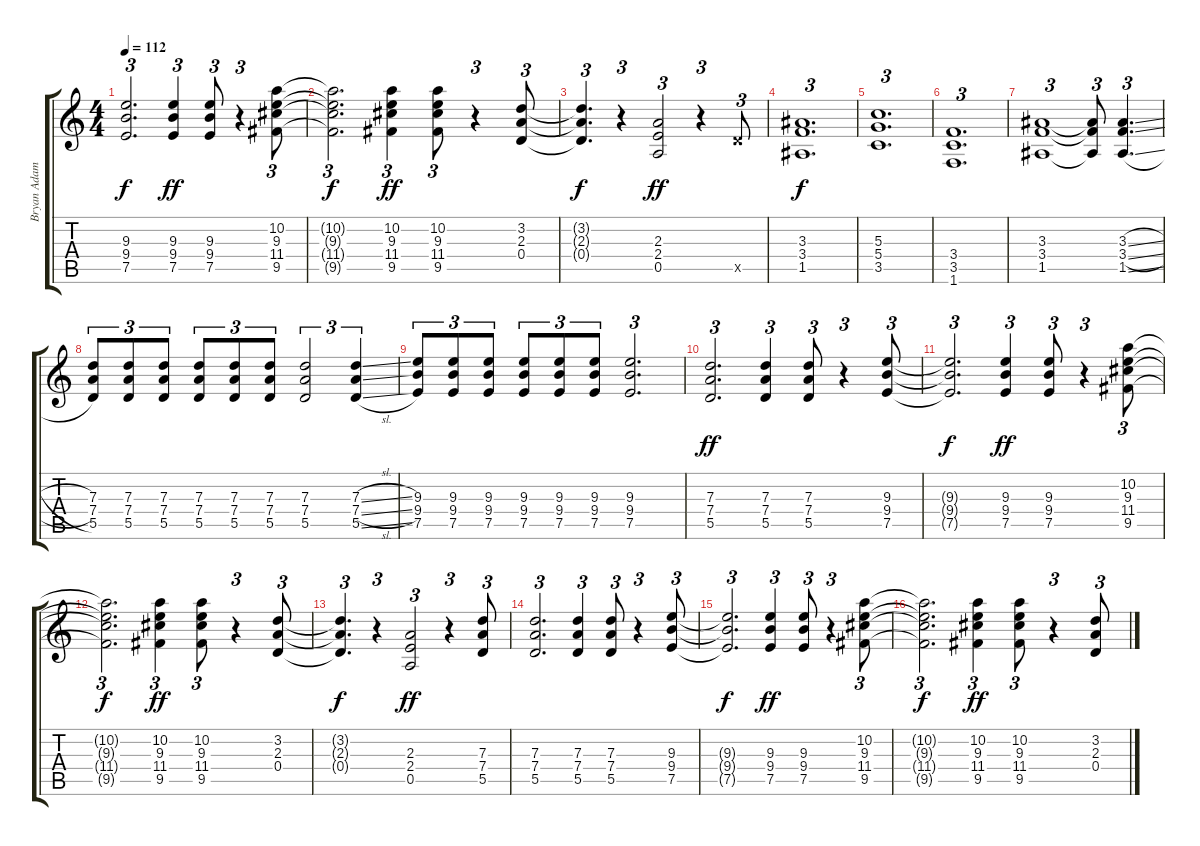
\track ("Bryan Adams Guitar" "Bryan Adam") {instrument overdrivenguitar}
\staff {score tabs}
\tuning (E4 B3 G3 D3 A2 E2) {hide}
\ts (4 4)
\tempo 112
\clef g2
\ks c
(9.3{t} 9.4{t} 7.5{t}).2{d tu (3 2) dy f} (9.3 9.4 7.5).4{tu (3 2) dy ff} (9.3 9.4 7.5).8{tu (3 2)} r.4{tu (3 2)} (10.2 9.3 11.4 9.5).8{tu (3 2)} |
(10.2{t} 9.3{t} 11.4{t} 9.5{t}).2{d tu (3 2) dy f} (10.2 9.3 11.4 9.5).4{tu (3 2) dy ff} (10.2 9.3 11.4 9.5).8{tu (3 2)} r.4{tu (3 2)} (3.2 2.3 0.4).8{tu (3 2)} |
(3.2{t} 2.3{t} 0.4{t}).4{d tu (3 2) dy f} r.4{tu (3 2)} (2.3 2.4 0.5).2{tu (3 2) dy ff} r.4{tu (3 2)} 5.5{x}.8{tu (3 2)} |
(3.3 3.4 1.5).1{d tu (3 2) dy f} |
(5.3 5.4 3.5).1{d tu (3 2)} |
(3.4 3.5 1.6).1{d tu (3 2)} |
(3.3 3.4 1.5).1{tu (3 2)} (3.3{t} 3.4{t} 1.5{t}).8{tu (3 2)} (3.3{sl} 3.4{sl} 1.5{sl}).4{d tu (3 2)} |
(7.3 7.4 5.5).8{tu (3 2)} (7.3 7.4 5.5).8{tu (3 2)} (7.3 7.4 5.5).8{tu (3 2)} (7.3 7.4 5.5).8{tu (3 2)} (7.3 7.4 5.5).8{tu (3 2)} (7.3 7.4 5.5).8{tu (3 2)} (7.3 7.4 5.5).2{tu (3 2)} (7.3{sl} 7.4{sl} 5.5{sl}).4{tu (3 2)} |
(9.3 9.4 7.5).8{tu (3 2)} (9.3 9.4 7.5).8{tu (3 2)} (9.3 9.4 7.5).8{tu (3 2)} (9.3 9.4 7.5).8{tu (3 2)} (9.3 9.4 7.5).8{tu (3 2)} (9.3 9.4 7.5).8{tu (3 2)} (9.3 9.4 7.5).2{d tu (3 2)} |
(7.3 7.4 5.5).2{d tu (3 2) dy ff} (7.3 7.4 5.5).4{tu (3 2)} (7.3 7.4 5.5).8{tu (3 2)} r.4{tu (3 2)} (9.3 9.4 7.5).8{tu (3 2)} |
(9.3{t} 9.4{t} 7.5{t}).2{d tu (3 2) dy f} (9.3 9.4 7.5).4{tu (3 2) dy ff} (9.3 9.4 7.5).8{tu (3 2)} r.4{tu (3 2)} (10.2 9.3 11.4 9.5).8{tu (3 2)} |
(10.2{t} 9.3{t} 11.4{t} 9.5{t}).2{d tu (3 2) dy f} (10.2 9.3 11.4 9.5).4{tu (3 2) dy ff} (10.2 9.3 11.4 9.5).8{tu (3 2)} r.4{tu (3 2)} (3.2 2.3 0.4).8{tu (3 2)} |
(3.2{t} 2.3{t} 0.4{t}).4{d tu (3 2) dy f} r.4{tu (3 2)} (2.3 2.4 0.5).2{tu (3 2) dy ff} r.4{tu (3 2)} (7.3 7.4 5.5).8{tu (3 2)} |
(7.3 7.4 5.5).2{d tu (3 2)} (7.3 7.4 5.5).4{tu (3 2)} (7.3 7.4 5.5).8{tu (3 2)} r.4{tu (3 2)} (9.3 9.4 7.5).8{tu (3 2)} |
(9.3{t} 9.4{t} 7.5{t}).2{d tu (3 2) dy f} (9.3 9.4 7.5).4{tu (3 2) dy ff} (9.3 9.4 7.5).8{tu (3 2)} r.4{tu (3 2)} (10.2 9.3 11.4 9.5).8{tu (3 2)} |
(10.2{t} 9.3{t} 11.4{t} 9.5{t}).2{d tu (3 2) dy f} (10.2 9.3 11.4 9.5).4{tu (3 2) dy ff} (10.2 9.3 11.4 9.5).8{tu (3 2)} r.4{tu (3 2)} (3.2 2.3 0.4).8{tu (3 2)}
